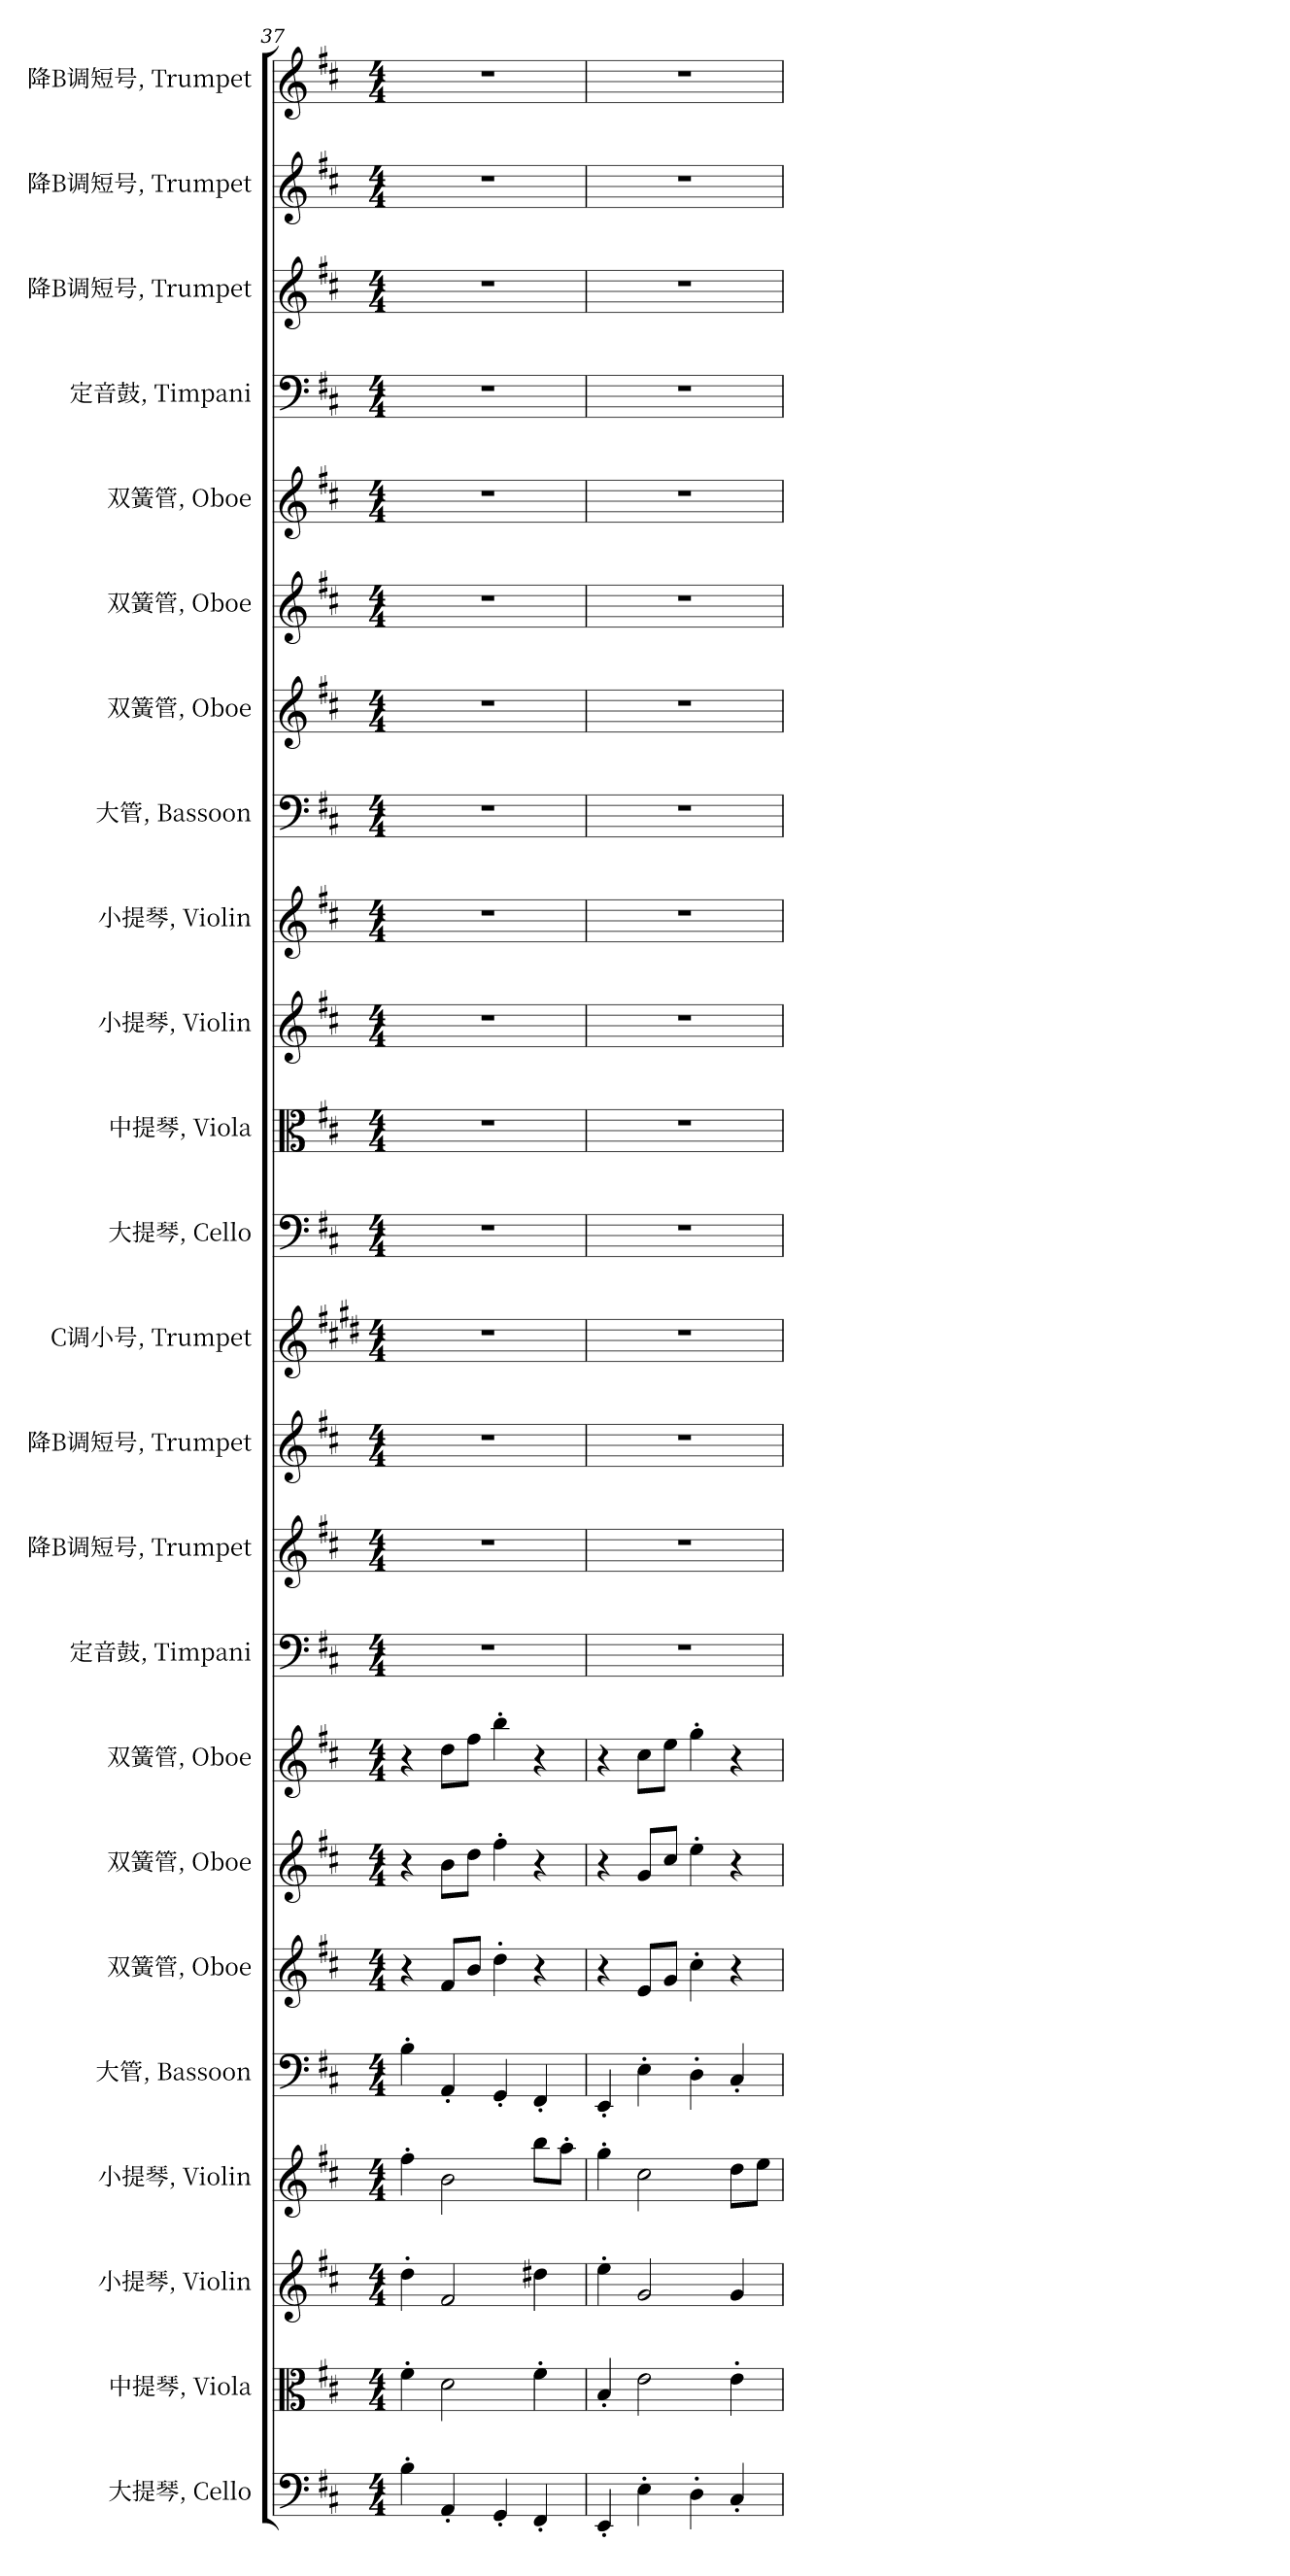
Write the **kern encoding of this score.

**kern	**kern	**kern	**kern	**kern	**kern	**kern	**kern	**kern	**kern	**kern	**kern	**kern	**kern	**kern	**kern	**kern	**kern	**kern	**kern	**kern	**kern	**kern	**kern
*part24	*part23	*part22	*part21	*part20	*part19	*part18	*part17	*part16	*part15	*part14	*part13	*part12	*part11	*part10	*part9	*part8	*part7	*part6	*part5	*part4	*part3	*part2	*part1
*staff24	*staff23	*staff22	*staff21	*staff20	*staff19	*staff18	*staff17	*staff16	*staff15	*staff14	*staff13	*staff12	*staff11	*staff10	*staff9	*staff8	*staff7	*staff6	*staff5	*staff4	*staff3	*staff2	*staff1
*I"大提琴, Cello	*I"中提琴, Viola	*I"小提琴, Violin	*I"小提琴, Violin	*I"大管, Bassoon	*I"双簧管, Oboe	*I"双簧管, Oboe	*I"双簧管, Oboe	*I"定音鼓, Timpani	*I"降B调短号, Trumpet	*I"降B调短号, Trumpet	*I"C调小号, Trumpet	*I"大提琴, Cello	*I"中提琴, Viola	*I"小提琴, Violin	*I"小提琴, Violin	*I"大管, Bassoon	*I"双簧管, Oboe	*I"双簧管, Oboe	*I"双簧管, Oboe	*I"定音鼓, Timpani	*I"降B调短号, Trumpet	*I"降B调短号, Trumpet	*I"降B调短号, Trumpet
*	*I'Vla.	*I'Vln.	*I'Vln.	*I'Bsn.	*I'Ob.	*I'Ob.	*I'Ob.	*I'Timp.	*	*	*I'C Tpt.	*	*I'Vla.	*I'Vln.	*I'Vln.	*I'Bsn.	*I'Ob.	*I'Ob.	*I'Ob.	*I'Timp.	*	*	*
*clefF4	*clefC3	*clefG2	*clefG2	*clefF4	*clefG2	*clefG2	*clefG2	*clefF4	*clefG2	*clefG2	*clefG2	*clefF4	*clefC3	*clefG2	*clefG2	*clefF4	*clefG2	*clefG2	*clefG2	*clefF4	*clefG2	*clefG2	*clefG2
*	*	*	*	*	*	*	*	*	*ITrd1c2	*ITrd1c2	*ITrd1c2	*	*	*	*	*	*	*	*	*	*ITrd1c2	*ITrd1c2	*ITrd1c2
*k[f#c#]	*k[f#c#]	*k[f#c#]	*k[f#c#]	*k[f#c#]	*k[f#c#]	*k[f#c#]	*k[f#c#]	*k[f#c#]	*k[]	*k[]	*k[f#c#]	*k[f#c#]	*k[f#c#]	*k[f#c#]	*k[f#c#]	*k[f#c#]	*k[f#c#]	*k[f#c#]	*k[f#c#]	*k[f#c#]	*k[]	*k[]	*k[]
*M4/4	*M4/4	*M4/4	*M4/4	*M4/4	*M4/4	*M4/4	*M4/4	*M4/4	*M4/4	*M4/4	*M4/4	*M4/4	*M4/4	*M4/4	*M4/4	*M4/4	*M4/4	*M4/4	*M4/4	*M4/4	*M4/4	*M4/4	*M4/4
=37	=37	=37	=37	=37	=37	=37	=37	=37	=37	=37	=37	=37	=37	=37	=37	=37	=37	=37	=37	=37	=37	=37	=37
4B'\	4f#'\	4dd'\	4ff#'\	4B'\	4r	4r	4r	1r	1r	1r	1r	1r	1r	1r	1r	1r	1r	1r	1r	1r	1r	1r	1r
4AA'/	2d\	2f#/	2b\	4AA'/	8f#/L	8b\L	8dd\L	.	.	.	.	.	.	.	.	.	.	.	.	.	.	.	.
.	.	.	.	.	8b/J	8dd\J	8ff#\J	.	.	.	.	.	.	.	.	.	.	.	.	.	.	.	.
4GG'/	.	.	.	4GG'/	4dd'\	4ff#'\	4bb'\	.	.	.	.	.	.	.	.	.	.	.	.	.	.	.	.
4FF#'/	4f#'\	4dd#X\	8bb\L	4FF#'/	4r	4r	4r	.	.	.	.	.	.	.	.	.	.	.	.	.	.	.	.
.	.	.	8aa'\J	.	.	.	.	.	.	.	.	.	.	.	.	.	.	.	.	.	.	.	.
=38	=38	=38	=38	=38	=38	=38	=38	=38	=38	=38	=38	=38	=38	=38	=38	=38	=38	=38	=38	=38	=38	=38	=38
4EE'/	4B'/	4ee'\	4gg'\	4EE'/	4r	4r	4r	1r	1r	1r	1r	1r	1r	1r	1r	1r	1r	1r	1r	1r	1r	1r	1r
4E'\	2e\	2g/	2cc#\	4E'\	8e/L	8g/L	8cc#\L	.	.	.	.	.	.	.	.	.	.	.	.	.	.	.	.
.	.	.	.	.	8g/J	8cc#/J	8ee\J	.	.	.	.	.	.	.	.	.	.	.	.	.	.	.	.
4D'\	.	.	.	4D'\	4cc#'\	4ee'\	4gg'\	.	.	.	.	.	.	.	.	.	.	.	.	.	.	.	.
4C#'/	4e'\	4g/	8dd\L	4C#'/	4r	4r	4r	.	.	.	.	.	.	.	.	.	.	.	.	.	.	.	.
.	.	.	8ee\J	.	.	.	.	.	.	.	.	.	.	.	.	.	.	.	.	.	.	.	.
=	=	=	=	=	=	=	=	=	=	=	=	=	=	=	=	=	=	=	=	=	=	=	=
*-	*-	*-	*-	*-	*-	*-	*-	*-	*-	*-	*-	*-	*-	*-	*-	*-	*-	*-	*-	*-	*-	*-	*-
